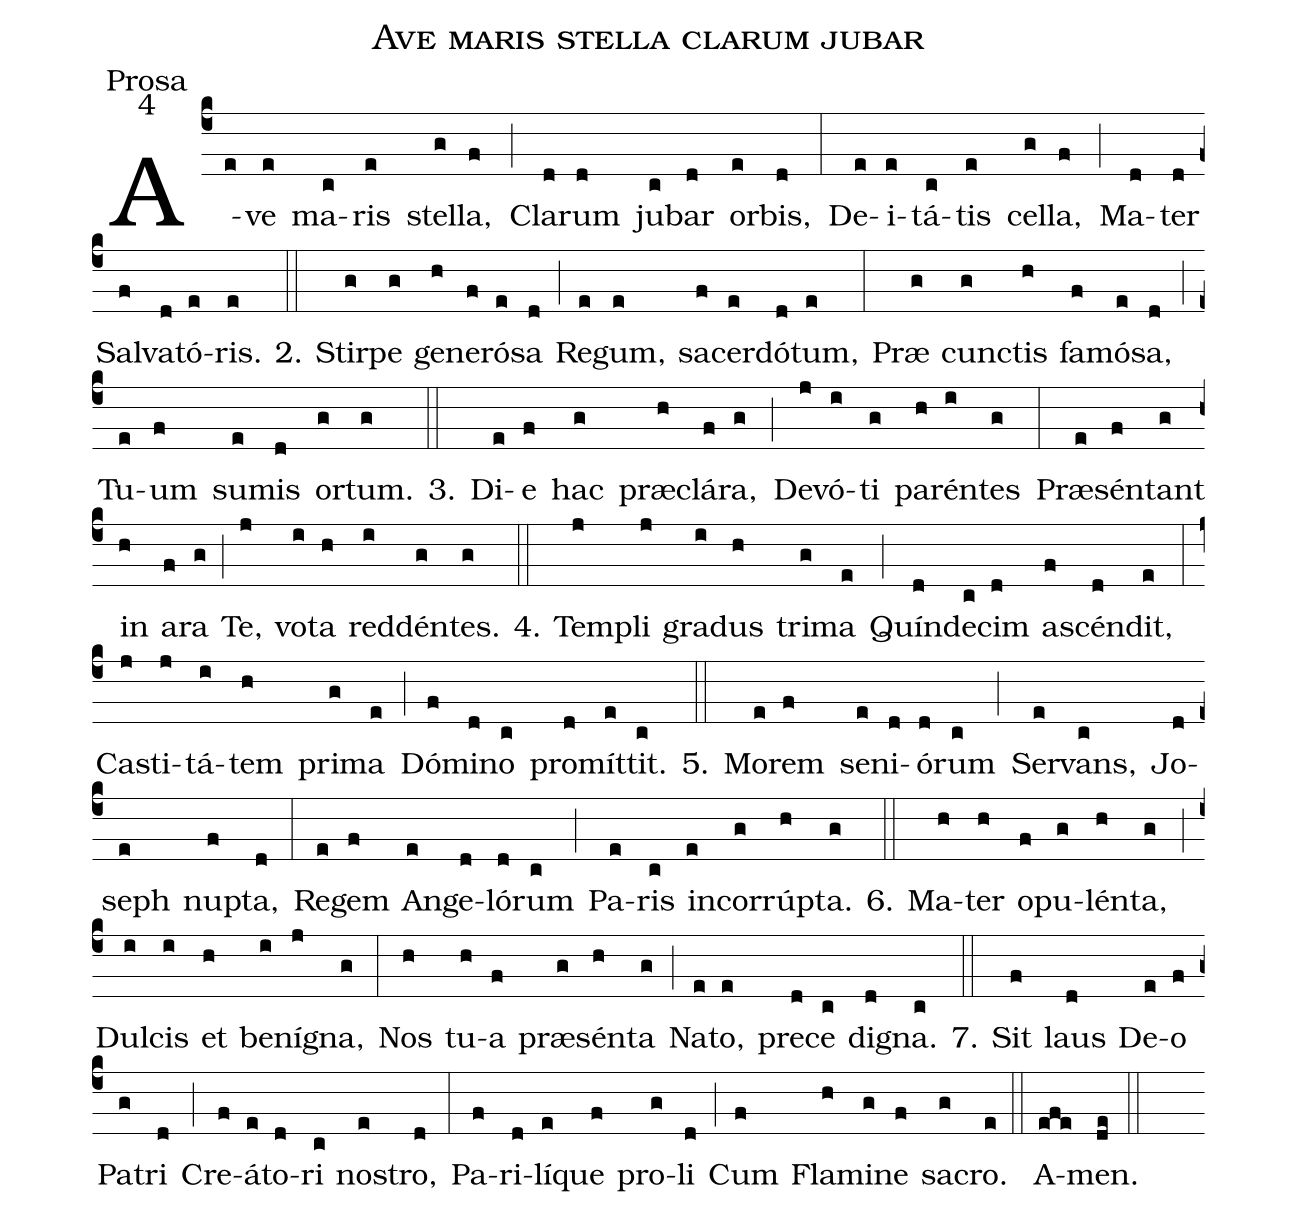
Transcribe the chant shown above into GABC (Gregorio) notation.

name:Ave maris stella clarum jubar;
office-part:Prosa;
mode:4;
%%
(c4) A(e)ve(e) ma(c)ris(e) stel(g)la,(f) (;) Cla(d)rum(d) ju(c)bar(d) or(e)bis,(d) (:) De(e)i(e)tá(c)tis(e) cel(g)la,(f) (;) Ma(d)ter(d) Sal(f)va(d)tó(e)ris.(e) 2.(::) Stir(g)pe(g) ge(h)ne(f)ró(e)sa(d) (;) Re(e)gum,(e) sa(f)cer(e)dó(d)tum,(e) (:) Præ(g) cun(g)ctis(h) fa(f)mó(e)sa,(d) (;) Tu(e)um(f) su(e)mis(d) or(g)tum.(g) 3.(::) Di(e)e(f) hac(g) præ(h)clá(f)ra,(g) (;) De(j)vó(i)ti(g) pa(h)rén(i)tes(g) (:) Præ(e)sén(f)tant(g) in(h) a(f)ra(g) (;) Te,(j) vo(i)ta(h) red(i)dén(g)tes.(g) 4.(::) Tem(j)pli(j) gra(i)dus(h) tri(g)ma(e) (;) Quín(d)de(c)cim(d) a(f)scén(d)dit,(e) (:) Ca(j)sti(j)tá(i)tem(h) pri(g)ma(e) (;) Dó(f)mi(d)no(c) pro(d)mít(e)tit.(c) 5.(::) Mo(e)rem(f) se(e)ni(d)ó(d)rum(c) (;) Ser(e)vans,(c) Jo(d)seph(e) nu(f)pta,(d) (:) Re(e)gem(f) An(e)ge(d)ló(d)rum(c) (;) Pa(e)ris(c) in(e)cor(g)rúp(h)ta.(g) 6.(::) Ma(h)ter(h) o(f)pu(g)lén(h)ta,(g) (;) Dul(i)cis(i) et(h) be(i)ní(j)gna,(g) (:) Nos(h) tu(h)a(f) præ(g)sén(h)ta(g) (;) Na(e)to,(e) pre(d)ce(c) di(d)gna.(c) 7.(::) Sit(f) laus(d) De(e)o(f) Pa(g)tri(d) (;) Cre(f)á(e)to(d)ri(c) no(e)stro,(d) (:) Pa(f)ri(d)lí(e)que(f) pro(g)li(d) (;) Cum(f) Fla(h)mi(g)ne(f) sa(g)cro.(e) (::) A(efe)men.(de) (::)
